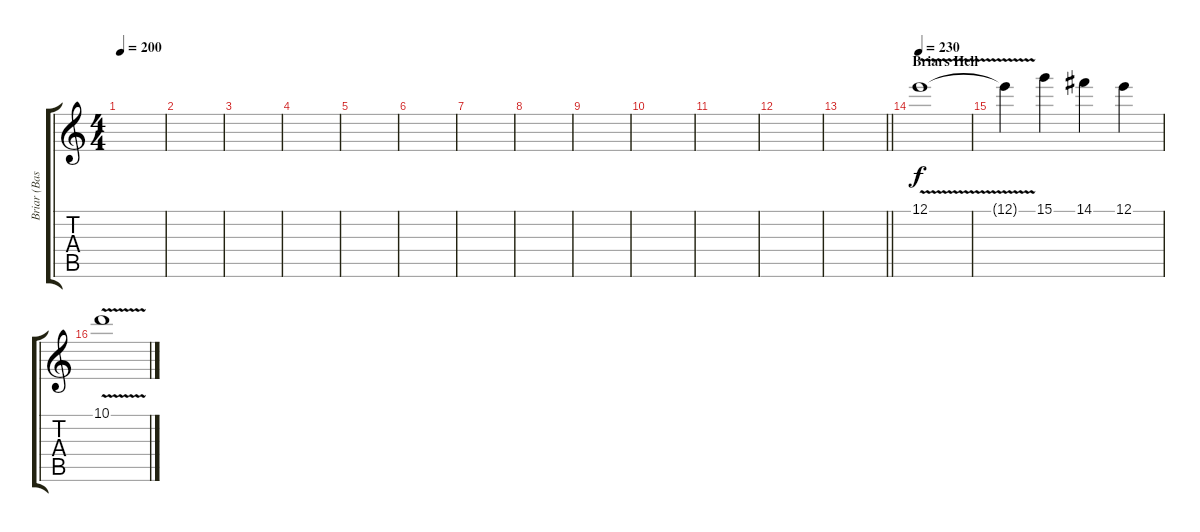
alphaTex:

\track ("Briar (Bass Rythem)" "Briar (Bas") {instrument distortionguitar}
\staff {score tabs}
\tuning (E4 B3 G3 D3 A2 E2) {hide}
\ts (4 4)
\tempo 200
\clef g2
\ks c
|
|
|
|
|
|
|
|
|
|
|
|
\barLineRight lightlight
|
\section ("" "Briars Hell")
\tempo 230
12.1{v}.1 |
12.1{v t}.4 15.1.4 14.1.4 12.1.4 |
10.1{v}.1
